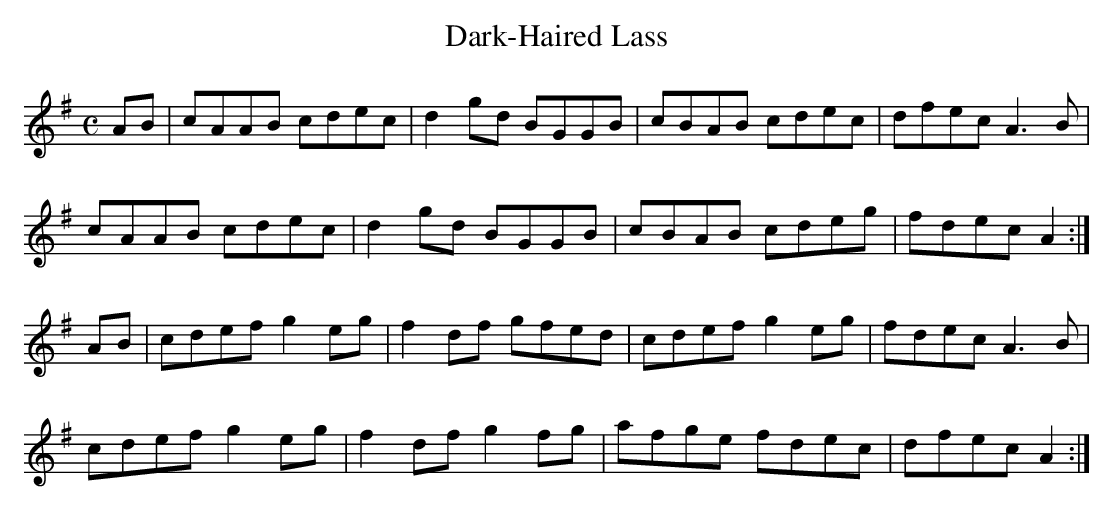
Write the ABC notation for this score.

X:1
T:Dark-Haired Lass
M:C
L:1/8
K:A Dorian
AB|cAAB cdec|d2gd BGGB|cBAB cdec|dfec A3B|!
cAAB cdec|d2gd BGGB|cBAB cdeg|fdec A2:|!
AB|cdef g2eg|f2df gfed|cdef g2eg|fdec A3B|!
cdef g2eg|f2df g2fg|afge fdec|dfec A2:|!
